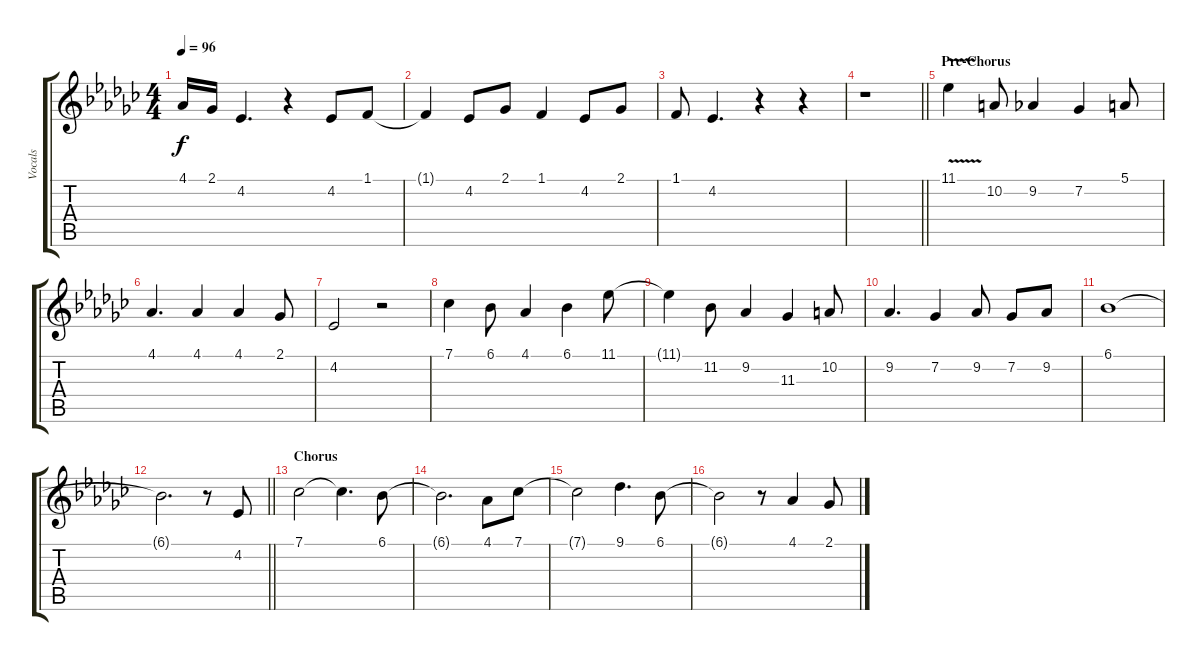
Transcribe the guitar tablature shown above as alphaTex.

\track ("Vocals" "Vocals") {instrument violin}
\staff {score tabs}
\tuning (E4 B3 G3 D3 A2 E2) {hide}
\ts (4 4)
\tempo 96
\clef g2
\ks gb
4.1{t}.16{dy f} 2.1.16 4.2.4{d} r.4 4.2.8 1.1.8 |
1.1{t}.4 4.2.8 2.1.8 1.1.4 4.2.8 2.1.8 |
1.1.8 4.2.4{d} r.4 r.4 |
\barLineRight lightlight
r.1 |
\section ("" "Pre-Chorus")
11.1{v}.4 10.2.8 9.2.4 7.2.4 5.1.8 |
4.1.4{d} 4.1.4 4.1.4 2.1.8 |
4.2.2 r.2 |
7.1.4 6.1.8 4.1.4 6.1.4 11.1.8 |
11.1{t}.4 11.2.8 9.2.4 11.3.4 10.2.8 |
9.2.4{d} 7.2.4 9.2.8 7.2.8 9.2.8 |
6.1.1 |
\barLineRight lightlight
6.1{t}.2{d} r.8 4.2.8 |
\section ("" "Chorus")
7.1.2 7.1{t}.4{d} 6.1.8 |
6.1{t}.2{d} 4.1.8 7.1.8 |
7.1{t}.2 9.1.4{d} 6.1.8 |
6.1{t}.2 r.8 4.1.4 2.1.8
